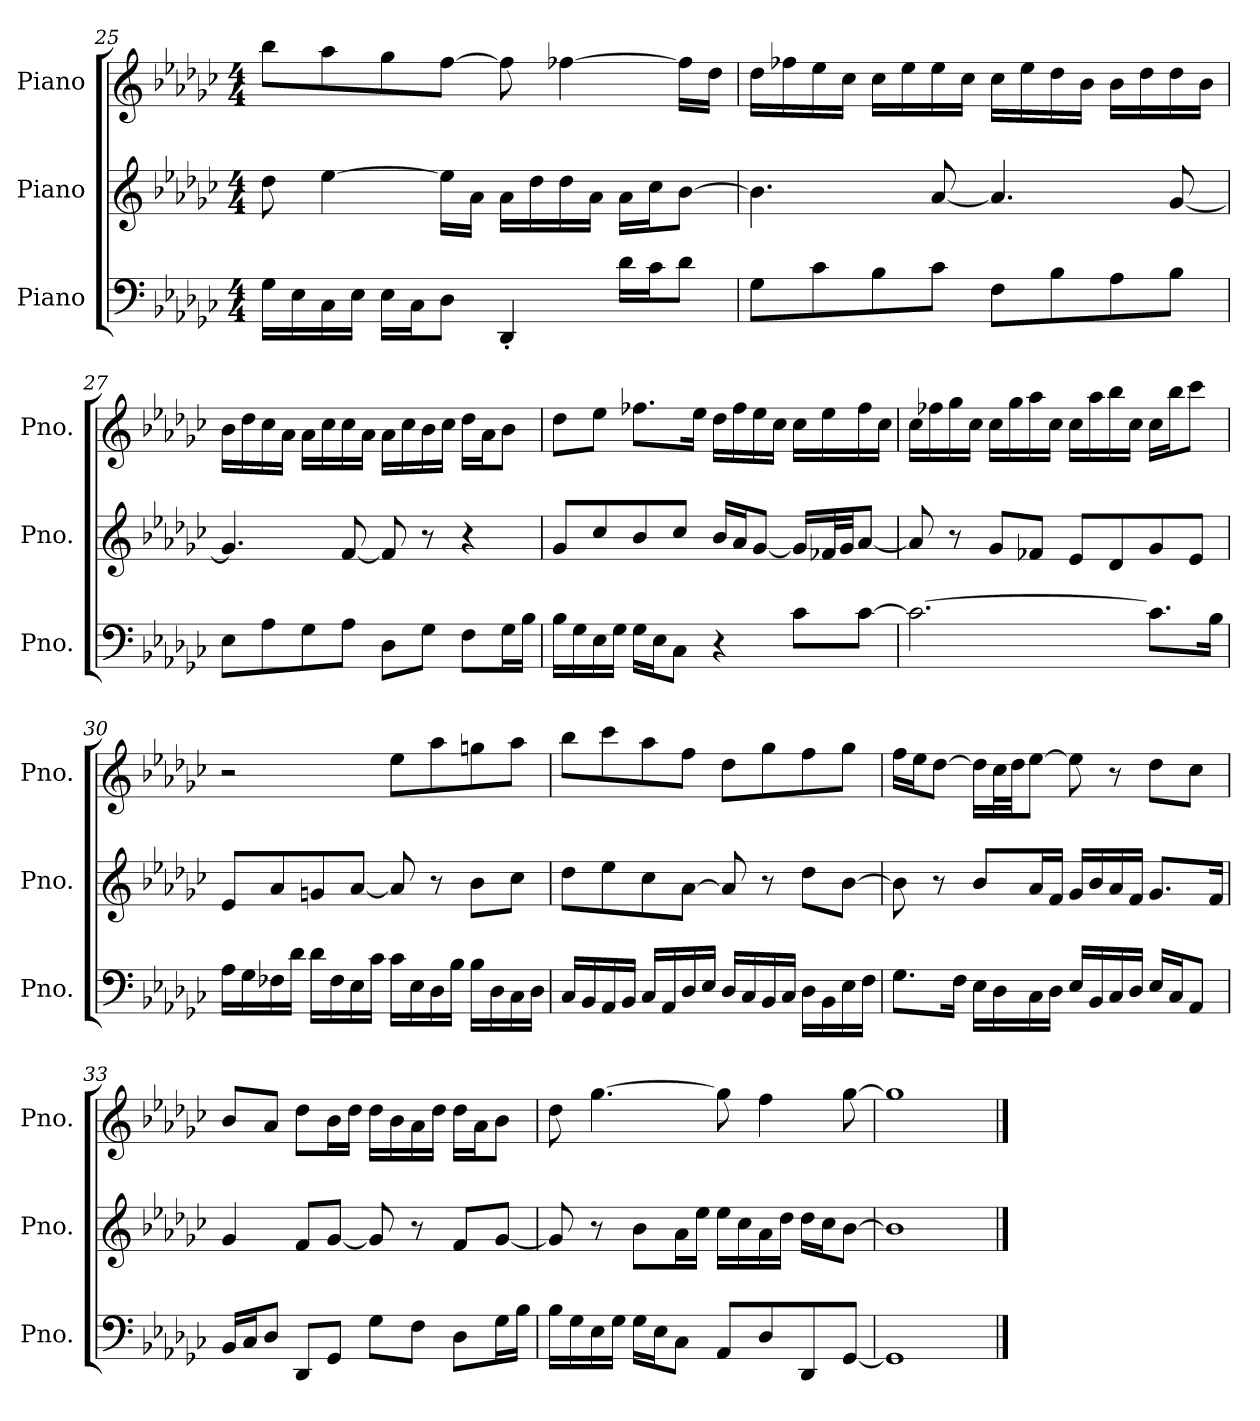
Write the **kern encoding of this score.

**kern	**kern	**kern
*part3	*part2	*part1
*staff3	*staff2	*staff1
*I"Piano	*I"Piano	*I"Piano
*I'Pno.	*I'Pno.	*I'Pno.
!!LO:LB:g=z
*clefF4	*clefG2	*clefG2
*k[b-e-a-d-g-c-]	*k[b-e-a-d-g-c-]	*k[b-e-a-d-g-c-]
*M4/4	*M4/4	*M4/4
=25	=25	=25
16G-i\LL	8dd-j\	8bb-Z\L
16E-i\	.	.
16C-i\	[4ee-j\	8aa-Z\
16E-i\JJ	.	.
16E-i\LL	.	8gg-Z\
16C-i\J	.	.
8D-i\J	16ee-j\LL]	[8ffZ\J
.	16a-j\JJ	.
4DD-'i/	16a-j\LL	8ffZ\]
.	16dd-j\	.
.	16dd-j\	[4ff-XZ\
.	16a-j\JJ	.
16d-i\LL	16a-j\LL	.
16c-i\J	16cc-j\J	.
8d-i\J	[8b-j\J	16ff-Z\LL]
.	.	16dd-Z\JJ
=26	=26	=26
8G-i\L	4.b-j\]	16dd-Z\LL
.	.	16ff-XZ\
8c-i\	.	16ee-Z\
.	.	16cc-Z\JJ
8B-i\	.	16cc-Z\LL
.	.	16ee-Z\
8c-i\J	[8a-j/	16ee-Z\
.	.	16cc-Z\JJ
8Fi\L	4.a-j/]	16cc-Z\LL
.	.	16ee-Z\
8B-i\	.	16dd-Z\
.	.	16b-Z\JJ
8A-i\	.	16b-Z\LL
.	.	16dd-Z\
8B-i\J	[8g-j/	16dd-Z\
.	.	16b-Z\JJ
!!LO:PB:g=z
=27	=27	=27
8E-i\L	4.g-j/]	16b-Z\LL
.	.	16dd-Z\
8A-i\	.	16cc-Z\
.	.	16a-Z\JJ
8G-i\	.	16a-Z\LL
.	.	16cc-Z\
8A-i\J	[8fj/	16cc-Z\
.	.	16a-Z\JJ
8D-i\L	8fj/]	16a-Z\LL
.	.	16cc-Z\
8G-i\J	8r	16b-Z\
.	.	16cc-Z\JJ
8Fi\L	4r	16dd-Z\LL
.	.	16a-Z\J
16G-i\L	.	8b-Z\J
16B-i\JJ	.	.
=28	=28	=28
16B-i\LL	8g-j/L	8dd-Z\L
16G-i\	.	.
16E-i\	8cc-j/	8ee-Z\J
16G-i\JJ	.	.
16G-i\LL	8b-j/	8.ff-XZ\L
16E-i\J	.	.
8C-i\J	8cc-j/J	.
.	.	16ee-Z\Jk
4r	16b-j/LL	16dd-Z\LL
.	16a-j/J	16ff-Z\
.	[8g-j/J	16ee-Z\
.	.	16cc-Z\JJ
8c-i\L	16g-j/LL]	16cc-Z\LL
.	32f-Xj/L	16ee-Z\
.	32g-j/JJ	.
[8c-i\J	[8a-j/J	16ff-Z\
.	.	16cc-Z\JJ
!!LO:LB:g=z
=29	=29	=29
2.c-i\_	8a-j/]	16cc-Z\LL
.	.	16ff-XZ\
.	8r	16gg-Z\
.	.	16cc-Z\JJ
.	8g-j/L	16cc-Z\LL
.	.	16gg-Z\
.	8f-Xj/J	16aa-Z\
.	.	16cc-Z\JJ
.	8e-j/L	16cc-Z\LL
.	.	16aa-Z\
.	8d-j/	16bb-Z\
.	.	16cc-Z\JJ
8.c-i\L]	8g-j/	16cc-Z\LL
.	.	16bb-Z\J
.	8e-j/J	8ccc-Z\J
16B-i\Jk	.	.
=30	=30	=30
16A-i\LL	8e-j/L	2r
16G-i\	.	.
16F-Xi\	8a-j/	.
16d-i\JJ	.	.
16d-i\LL	8gnj/	.
16F-i\	.	.
16E-i\	[8a-j/J	.
16c-i\JJ	.	.
16c-i\LL	8a-j/]	8ee-Z\L
16E-i\	.	.
16D-i\	8r	8aa-Z\
16B-i\JJ	.	.
16B-i\LL	8b-j\L	8ggnZ\
16D-i\	.	.
16C-i\	8cc-j\J	8aa-Z\J
16D-i\JJ	.	.
!!LO:LB:g=z
=31	=31	=31
16C-i/LL	8dd-j\L	8bb-Z\L
16BB-i/	.	.
16AA-i/	8ee-j\	8ccc-Z\
16BB-i/JJ	.	.
16C-i/LL	8cc-j\	8aa-Z\
16AA-i/	.	.
16D-i/	[8a-j\J	8ffZ\J
16E-i/JJ	.	.
16D-i/LL	8a-j/]	8dd-Z\L
16C-i/	.	.
16BB-i/	8r	8gg-Z\
16C-i/JJ	.	.
16D-i\LL	8dd-j\L	8ffZ\
16BB-i\	.	.
16E-i\	[8b-j\J	8gg-Z\J
16Fi\JJ	.	.
=32	=32	=32
8.G-i\L	8b-j\]	16ffZ\LL
.	.	16ee-Z\J
.	8r	[8dd-Z\J
16Fi\Jk	.	.
16E-i\LL	8b-j/L	16dd-Z\LL]
16D-i\	.	32cc-Z\L
.	.	32dd-Z\JJ
16C-i\	16a-j/L	[8ee-Z\J
16D-i\JJ	16fj/JJ	.
16E-i/LL	16g-j/LL	8ee-Z\]
16BB-i/	16b-j/	.
16C-i/	16a-j/	8r
16D-i/JJ	16fj/JJ	.
16E-i/LL	8.g-j/L	8dd-Z\L
16C-i/J	.	.
8AA-i/J	.	8cc-Z\J
.	16fj/Jk	.
!!LO:LB:g=z
=33	=33	=33
16BB-i/LL	4g-j/	8b-Z/L
16C-i/J	.	.
8D-i/J	.	8a-Z/J
8DD-i/L	8fj/L	8dd-Z\L
8GG-i/J	[8g-j/J	16b-Z\L
.	.	16dd-Z\JJ
8G-i\L	8g-j/]	16dd-Z\LL
.	.	16b-Z\
8Fi\J	8r	16a-Z\
.	.	16dd-Z\JJ
8D-i\L	8fj/L	16dd-Z\LL
.	.	16a-Z\J
16G-i\L	[8g-j/J	8b-Z\J
16B-i\JJ	.	.
=34	=34	=34
16B-i\LL	8g-j/]	8dd-Z\
16G-i\	.	.
16E-i\	8r	[4.gg-Z\
16G-i\JJ	.	.
16G-i\LL	8b-j\L	.
16E-i\J	.	.
8C-i\J	16a-j\L	.
.	16ee-j\JJ	.
8AA-i/L	16ee-j\LL	8gg-Z\]
.	16cc-j\	.
8D-i/	16a-j\	4ffZ\
.	16dd-j\JJ	.
8DD-i/	16dd-j\LL	.
.	16cc-j\J	.
[8GG-i/J	[8b-j\J	[8gg-Z\
=35	=35	=35
1GG-i]	1b-j]	1gg-Z]
==	==	==
*-	*-	*-
